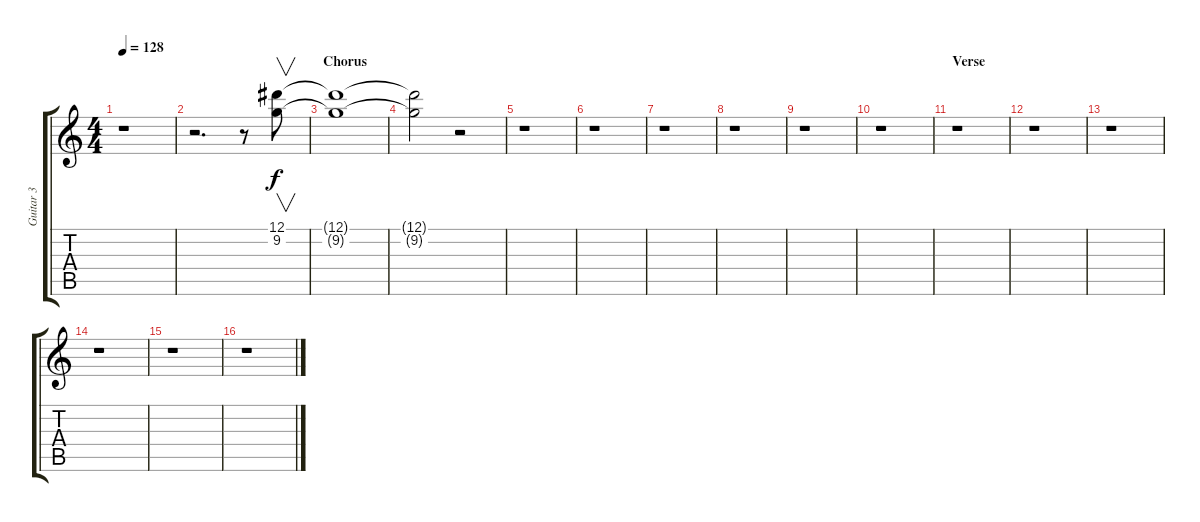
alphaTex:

\track ("Guitar 3" "Guitar 3") {instrument distortionguitar}
\staff {score tabs}
\tuning (Eb4 Bb3 Gb3 Db3 Ab2 Eb2) {hide}
\ts (4 4)
\tempo 128
\clef g2
\ks c
r.1{dy f} |
r.2{d volume 3} r.8 (12.1 9.2).8{v volume 13} |
\section ("" "Chorus")
(12.1{t} 9.2{t}).1{volume 2} |
(12.1{t} 9.2{t}).2 r.2 |
r.1 |
r.1 |
r.1 |
r.1 |
r.1 |
r.1 |
\section ("" "Verse")
r.1 |
r.1 |
r.1 |
r.1 |
r.1 |
r.1
